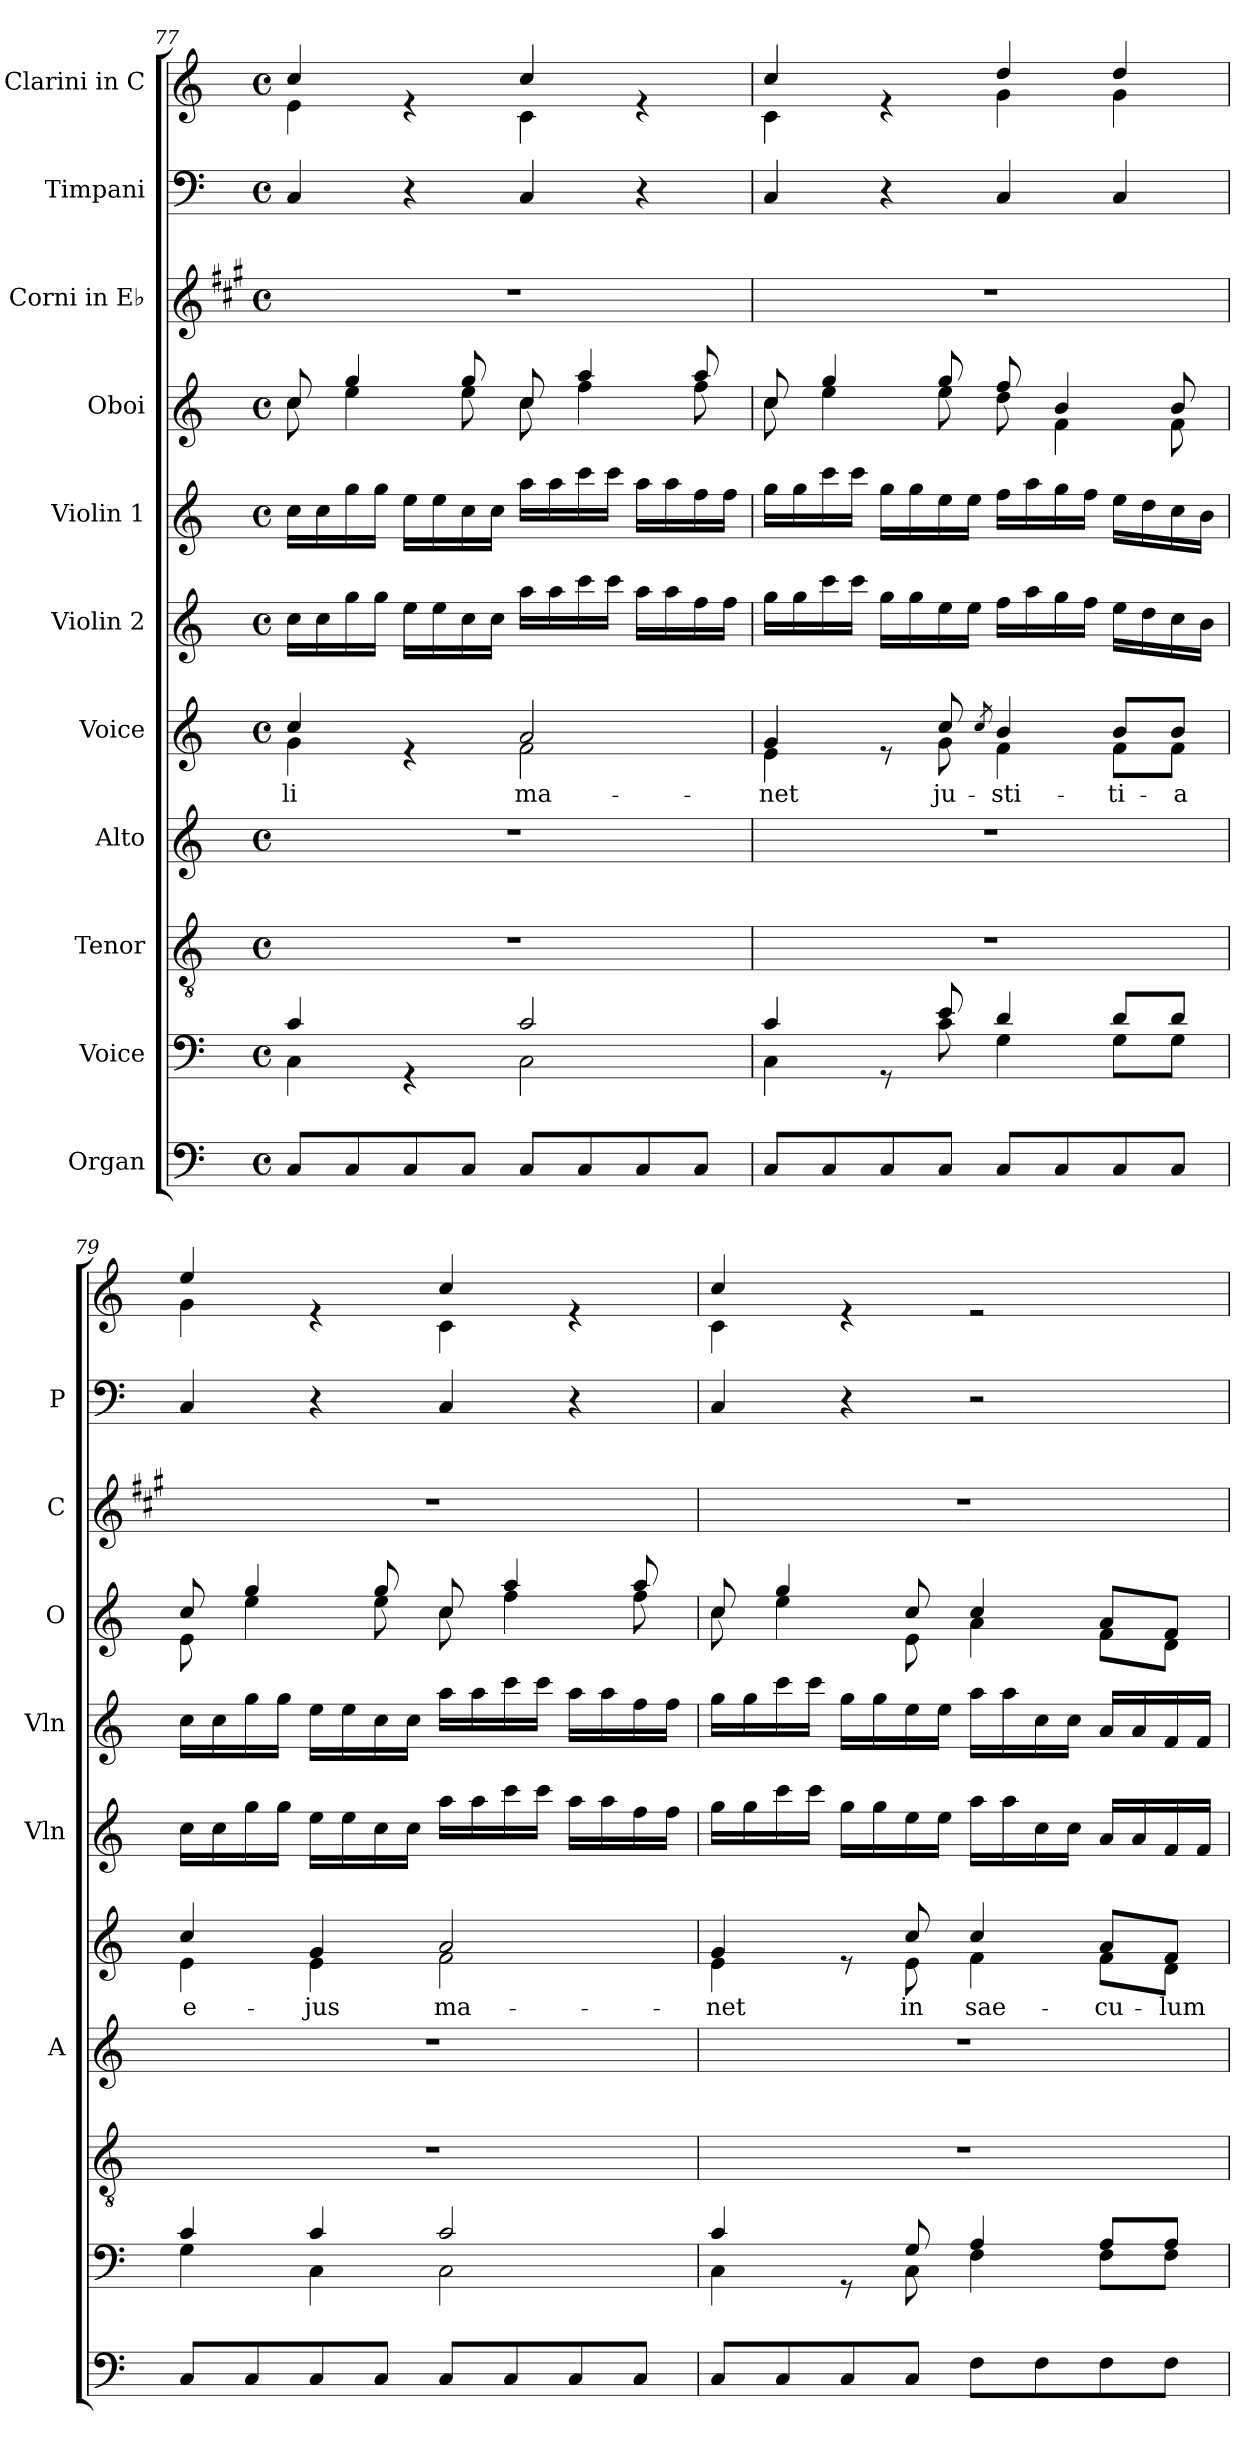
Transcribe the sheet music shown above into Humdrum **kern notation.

**kern	**kern	**kern	**kern	**kern	**text	**kern	**kern	**kern	**kern	**kern	**kern
*part11	*part10	*part9	*part8	*part7	*part7	*part6	*part5	*part4	*part3	*part2	*part1
*staff11	*staff10	*staff9	*staff8	*staff7	*staff7	*staff6	*staff5	*staff4	*staff3	*staff2	*staff1
*I"Organ	*I"Voice	*I"Tenor	*I"Alto	*I"Voice	*	*I"Violin 2	*I"Violin 1	*I"Oboi	*I"Corni in E♭	*I"Timpani	*I"Clarini in C
*	*	*	*I'A	*	*	*I'Vln	*I'Vln	*I'O	*I'C	*I'P	*
!!LO:PB:g=z
*clefF4	*clefF4	*clefGv2	*clefG2	*clefG2	*	*clefG2	*clefG2	*clefG2	*clefG2	*clefF4	*clefG2
*	*	*	*	*	*	*	*	*	*ITrd5c9	*	*
*k[]	*k[]	*k[]	*k[]	*k[]	*	*k[]	*k[]	*k[]	*k[]	*k[]	*k[]
*M4/4	*M4/4	*M4/4	*M4/4	*M4/4	*	*M4/4	*M4/4	*M4/4	*M4/4	*M4/4	*M4/4
*met(c)	*met(c)	*met(c)	*met(c)	*met(c)	*	*met(c)	*met(c)	*met(c)	*met(c)	*met(c)	*met(c)
=77	=77	=77	=77	=77	=77	=77	=77	=77	=77	=77	=77
*	*^	*	*	*	*	*	*	*	*	*	*
!	!	!	!	!	!	!LO:LY:b	!	!	!	!	!	!
*	*	*	*	*	*^	*	*	*	*^	*	*	*^
8C/L	4c/	4C\	1r	1r	4cc/	4g\	-li	16cc\LL	16cc\LL	8cc/	8cc\	1r	4C/	4cc/	4e\
.	.	.	.	.	.	.	.	16cc\	16cc\	.	.	.	.	.	.
8C/	.	.	.	.	.	.	.	16gg\	16gg\	4gg/	4ee\	.	.	.	.
.	.	.	.	.	.	.	.	16gg\JJ	16gg\JJ	.	.	.	.	.	.
8C/	4rGG	4ryy	.	.	4re	4ryy	.	16ee\LL	16ee\LL	.	.	.	4r	4re	4ryy
.	.	.	.	.	.	.	.	16ee\	16ee\	.	.	.	.	.	.
8C/J	.	.	.	.	.	.	.	16cc\	16cc\	8gg/	8ee\	.	.	.	.
.	.	.	.	.	.	.	.	16cc\JJ	16cc\JJ	.	.	.	.	.	.
!	!	!	!	!	!	!	!LO:LY:b	!	!	!	!	!	!	!	!
8C/L	2c/	2C\	.	.	2a/	2f\	ma-	16aa\LL	16aa\LL	8cc/	8cc\	.	4C/	4cc/	4c\
.	.	.	.	.	.	.	.	16aa\	16aa\	.	.	.	.	.	.
8C/	.	.	.	.	.	.	.	16ccc\	16ccc\	4aa/	4ff\	.	.	.	.
.	.	.	.	.	.	.	.	16ccc\JJ	16ccc\JJ	.	.	.	.	.	.
8C/	.	.	.	.	.	.	.	16aa\LL	16aa\LL	.	.	.	4r	4re	4ryy
.	.	.	.	.	.	.	.	16aa\	16aa\	.	.	.	.	.	.
8C/J	.	.	.	.	.	.	.	16ff\	16ff\	8aa/	8ff\	.	.	.	.
.	.	.	.	.	.	.	.	16ff\JJ	16ff\JJ	.	.	.	.	.	.
=78	=78	=78	=78	=78	=78	=78	=78	=78	=78	=78	=78	=78	=78	=78	=78
!	!	!	!	!	!	!	!LO:LY:b	!	!	!	!	!	!	!	!
8C/L	4c/	4C\	1r	1r	4g/	4e\	-net	16gg\LL	16gg\LL	8cc/	8cc\	1r	4C/	4cc/	4c\
.	.	.	.	.	.	.	.	16gg\	16gg\	.	.	.	.	.	.
8C/	.	.	.	.	.	.	.	16ccc\	16ccc\	4gg/	4ee\	.	.	.	.
.	.	.	.	.	.	.	.	16ccc\JJ	16ccc\JJ	.	.	.	.	.	.
8C/	8rGG	8ryy	.	.	8re	8ryy	.	16gg\LL	16gg\LL	.	.	.	4r	4re	4ryy
.	.	.	.	.	.	.	.	16gg\	16gg\	.	.	.	.	.	.
!	!	!	!	!	!	!	!LO:LY:b	!	!	!	!	!	!	!	!
8C/J	8e/	8c\	.	.	8cc/	8g\	ju-	16ee\	16ee\	8gg/	8ee\	.	.	.	.
.	.	.	.	.	.	.	.	16ee\JJ	16ee\JJ	.	.	.	.	.	.
.	.	.	.	.	8qcc/	.	.	.	.	.	.	.	.	.	.
!	!	!	!	!	!	!	!LO:LY:b	!	!	!	!	!	!	!	!
8C/L	4d/	4G\	.	.	4b/	4f\	-sti-	16ff\LL	16ff\LL	8ff/	8dd\	.	4C/	4dd/	4g\
.	.	.	.	.	.	.	.	16aa\	16aa\	.	.	.	.	.	.
8C/	.	.	.	.	.	.	.	16gg\	16gg\	4b/	4f\	.	.	.	.
.	.	.	.	.	.	.	.	16ff\JJ	16ff\JJ	.	.	.	.	.	.
!	!	!	!	!	!	!	!LO:LY:b	!	!	!	!	!	!	!	!
8C/	8d/L	8G\L	.	.	8b/L	8f\L	-ti-	16ee\LL	16ee\LL	.	.	.	4C/	4dd/	4g\
.	.	.	.	.	.	.	.	16dd\	16dd\	.	.	.	.	.	.
!	!	!	!	!	!	!	!LO:LY:b	!	!	!	!	!	!	!	!
8C/J	8d/J	8G\J	.	.	8b/J	8f\J	-a	16cc\	16cc\	8b/	8f\	.	.	.	.
.	.	.	.	.	.	.	.	16b\JJ	16b\JJ	.	.	.	.	.	.
=79	=79	=79	=79	=79	=79	=79	=79	=79	=79	=79	=79	=79	=79	=79	=79
!	!	!	!	!	!	!	!LO:LY:b	!	!	!	!	!	!	!	!
8C/L	4c/	4G\	1r	1r	4cc/	4e\	e-	16cc\LL	16cc\LL	8cc/	8e\	1r	4C/	4ee/	4g\
.	.	.	.	.	.	.	.	16cc\	16cc\	.	.	.	.	.	.
8C/	.	.	.	.	.	.	.	16gg\	16gg\	4gg/	4ee\	.	.	.	.
.	.	.	.	.	.	.	.	16gg\JJ	16gg\JJ	.	.	.	.	.	.
!	!	!	!	!	!	!	!LO:LY:b	!	!	!	!	!	!	!	!
8C/	4c/	4C\	.	.	4g/	4e\	-jus	16ee\LL	16ee\LL	.	.	.	4r	4re	4ryy
.	.	.	.	.	.	.	.	16ee\	16ee\	.	.	.	.	.	.
8C/J	.	.	.	.	.	.	.	16cc\	16cc\	8gg/	8ee\	.	.	.	.
.	.	.	.	.	.	.	.	16cc\JJ	16cc\JJ	.	.	.	.	.	.
!	!	!	!	!	!	!	!LO:LY:b	!	!	!	!	!	!	!	!
8C/L	2c/	2C\	.	.	2a/	2f\	ma-	16aa\LL	16aa\LL	8cc/	8cc\	.	4C/	4cc/	4c\
.	.	.	.	.	.	.	.	16aa\	16aa\	.	.	.	.	.	.
8C/	.	.	.	.	.	.	.	16ccc\	16ccc\	4aa/	4ff\	.	.	.	.
.	.	.	.	.	.	.	.	16ccc\JJ	16ccc\JJ	.	.	.	.	.	.
8C/	.	.	.	.	.	.	.	16aa\LL	16aa\LL	.	.	.	4r	4re	4ryy
.	.	.	.	.	.	.	.	16aa\	16aa\	.	.	.	.	.	.
8C/J	.	.	.	.	.	.	.	16ff\	16ff\	8aa/	8ff\	.	.	.	.
.	.	.	.	.	.	.	.	16ff\JJ	16ff\JJ	.	.	.	.	.	.
!!LO:PB:g=z	!!
=80	=80	=80	=80	=80	=80	=80	=80	=80	=80	=80	=80	=80	=80	=80	=80
!	!	!	!	!	!	!	!LO:LY:b	!	!	!	!	!	!	!	!
8C/L	4c/	4C\	1r	1r	4g/	4e\	-net	16gg\LL	16gg\LL	8cc/	8cc\	1r	4C/	4cc/	4c\
.	.	.	.	.	.	.	.	16gg\	16gg\	.	.	.	.	.	.
8C/	.	.	.	.	.	.	.	16ccc\	16ccc\	4gg/	4ee\	.	.	.	.
.	.	.	.	.	.	.	.	16ccc\JJ	16ccc\JJ	.	.	.	.	.	.
8C/	8rGG	8ryy	.	.	8re	8ryy	.	16gg\LL	16gg\LL	.	.	.	4r	4re	2.ryy
.	.	.	.	.	.	.	.	16gg\	16gg\	.	.	.	.	.	.
!	!	!	!	!	!	!	!LO:LY:b	!	!	!	!	!	!	!	!
8C/J	8G/	8C\	.	.	8cc/	8e\	in	16ee\	16ee\	8cc/	8e\	.	.	.	.
.	.	.	.	.	.	.	.	16ee\JJ	16ee\JJ	.	.	.	.	.	.
!	!	!	!	!	!	!	!LO:LY:b	!	!	!	!	!	!	!	!
8F\L	4A/	4F\	.	.	4cc/	4f\	sae-	16aa\LL	16aa\LL	4cc/	4a\	.	2r	2re	.
.	.	.	.	.	.	.	.	16aa\	16aa\	.	.	.	.	.	.
8F\	.	.	.	.	.	.	.	16cc\	16cc\	.	.	.	.	.	.
.	.	.	.	.	.	.	.	16cc\JJ	16cc\JJ	.	.	.	.	.	.
!	!	!	!	!	!	!	!LO:LY:b	!	!	!	!	!	!	!	!
8F\	8A/L	8F\L	.	.	8a/L	8f\L	-cu-	16a/LL	16a/LL	8a/L	8f\L	.	.	.	.
.	.	.	.	.	.	.	.	16a/	16a/	.	.	.	.	.	.
!	!	!	!	!	!	!	!LO:LY:b	!	!	!	!	!	!	!	!
8F\J	8A/J	8F\J	.	.	8f/J	8d\J	-lum	16f/	16f/	8f/J	8d\J	.	.	.	.
.	.	.	.	.	.	.	.	16f/JJ	16f/JJ	.	.	.	.	.	.
*	*v	*v	*	*	*v	*v	*	*	*	*v	*v	*	*	*v	*v
=	=	=	=	=	=	=	=	=	=	=	=
*-	*-	*-	*-	*-	*-	*-	*-	*-	*-	*-	*-
